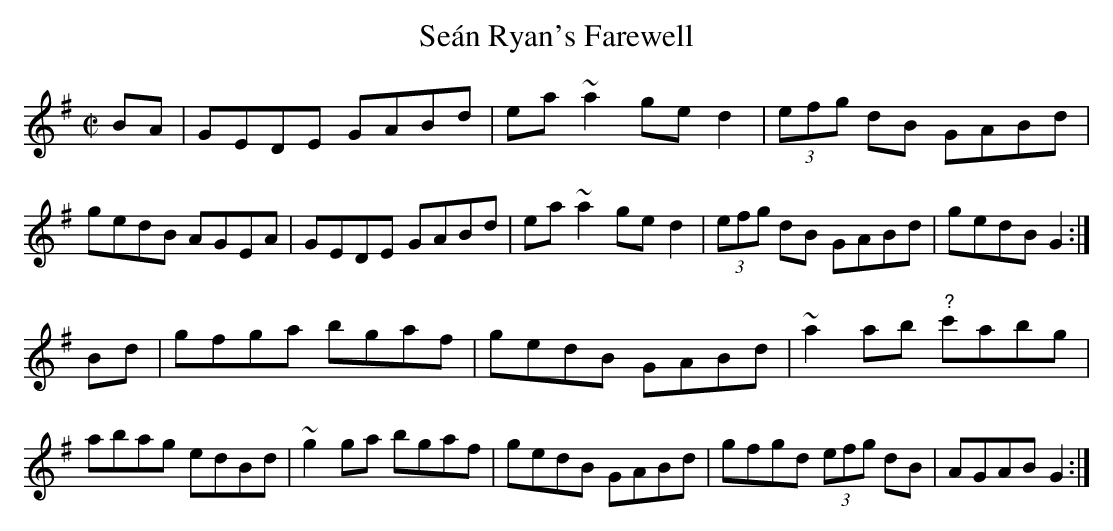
X:1.2
T:Seán Ryan's Farewell
M:C|
K:G
BA|GEDE GABd|ea~a2 ged2|(3efg dB GABd|gedB AGEA|              GEDE GABd|ea~a2 ged2|(3efg dB GABd|gedB G2:|
Bd|gfga bgaf|gedB GABd|~a2ab "?"c'abg|abag edBd|                ~g2ga bgaf|gedB GABd|gfgd (3efg dB|AGAB G2:|
